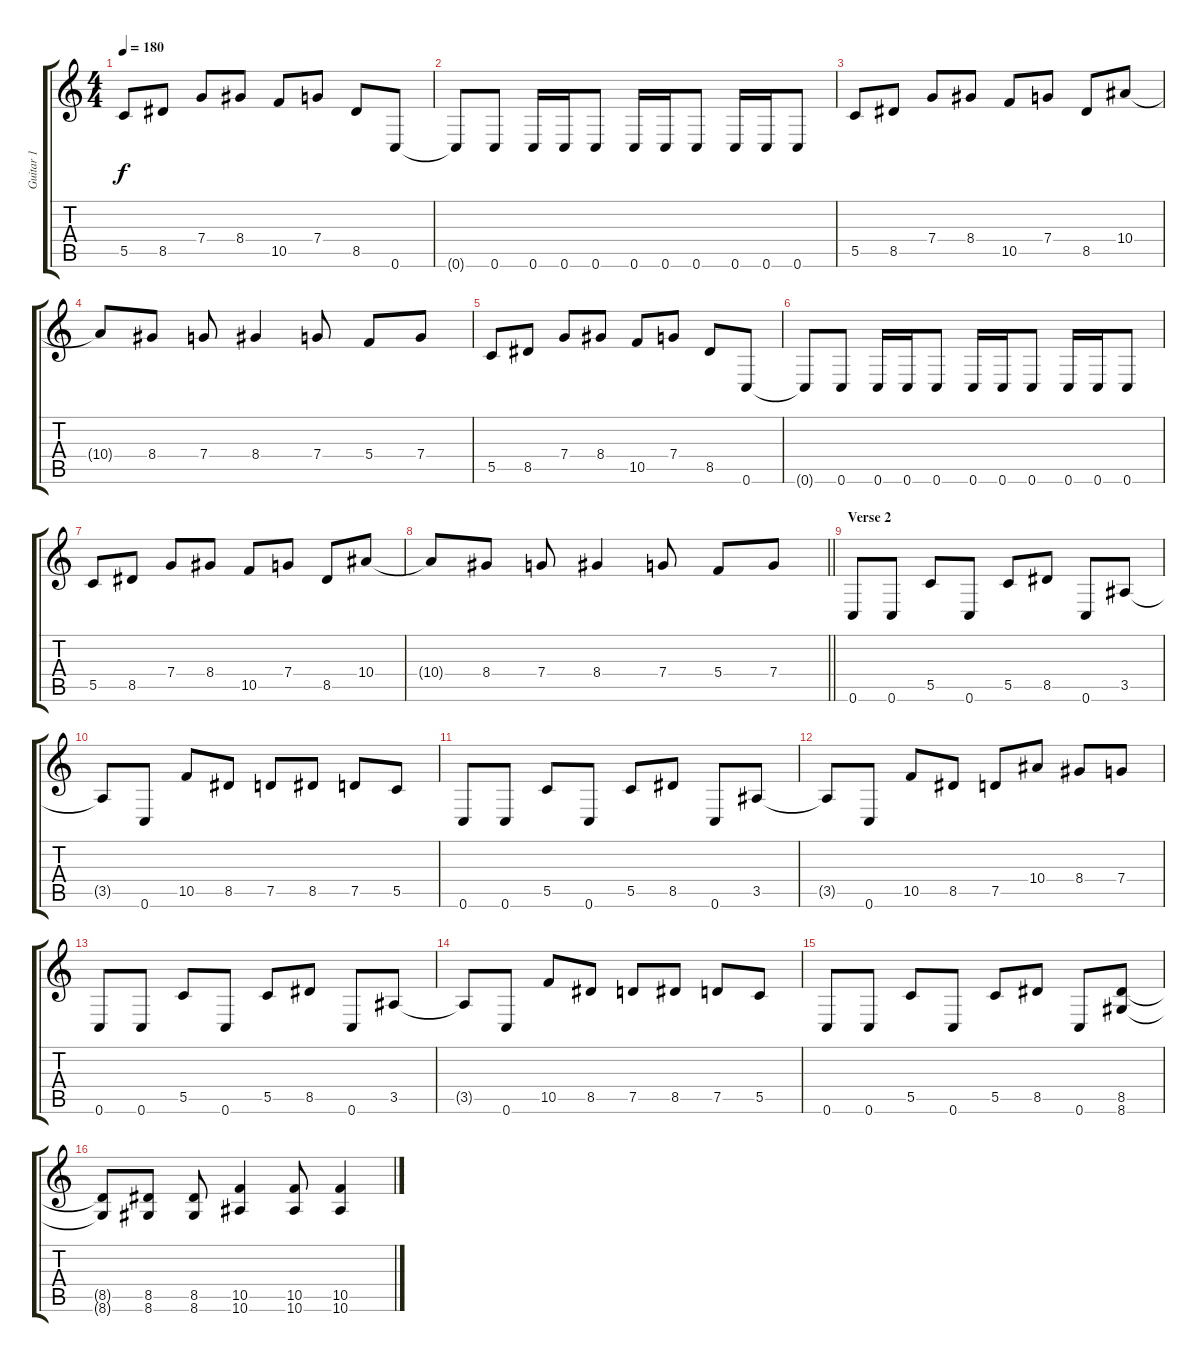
\track ("Guitar 1" "Guitar 1") {instrument distortionguitar}
\staff {score tabs}
\tuning (D4 A3 F3 C3 G2 C2) {hide}
\ts (4 4)
\tempo 180
\clef g2
\ks c
5.5.8{dy f} 8.5.8 7.4.8 8.4.8 10.5.8 7.4.8 8.5.8 0.6.8 |
0.6{t}.8 0.6.8 0.6.16 0.6.16 0.6.8 0.6.16 0.6.16 0.6.8 0.6.16 0.6.16 0.6.8 |
5.5.8 8.5.8 7.4.8 8.4.8 10.5.8 7.4.8 8.5.8 10.4.8 |
10.4{t}.8 8.4.8 7.4.8 8.4.4 7.4.8 5.4.8 7.4.8 |
5.5.8 8.5.8 7.4.8 8.4.8 10.5.8 7.4.8 8.5.8 0.6.8 |
0.6{t}.8 0.6.8 0.6.16 0.6.16 0.6.8 0.6.16 0.6.16 0.6.8 0.6.16 0.6.16 0.6.8 |
5.5.8 8.5.8 7.4.8 8.4.8 10.5.8 7.4.8 8.5.8 10.4.8 |
\barLineRight lightlight
10.4{t}.8 8.4.8 7.4.8 8.4.4 7.4.8 5.4.8 7.4.8 |
\section ("" "Verse 2")
0.6.8 0.6.8 5.5.8 0.6.8 5.5.8 8.5.8 0.6.8 3.5.8 |
3.5{t}.8 0.6.8 10.5.8 8.5.8 7.5.8 8.5.8 7.5.8 5.5.8 |
0.6.8 0.6.8 5.5.8 0.6.8 5.5.8 8.5.8 0.6.8 3.5.8 |
3.5{t}.8 0.6.8 10.5.8 8.5.8 7.5.8 10.4.8 8.4.8 7.4.8 |
0.6.8 0.6.8 5.5.8 0.6.8 5.5.8 8.5.8 0.6.8 3.5.8 |
3.5{t}.8 0.6.8 10.5.8 8.5.8 7.5.8 8.5.8 7.5.8 5.5.8 |
0.6.8 0.6.8 5.5.8 0.6.8 5.5.8 8.5.8 0.6.8 (8.5 8.6).8 |
(8.5{t} 8.6{t}).8 (8.5 8.6).8 (8.5 8.6).8 (10.5 10.6).4 (10.5 10.6).8 (10.5 10.6).4
